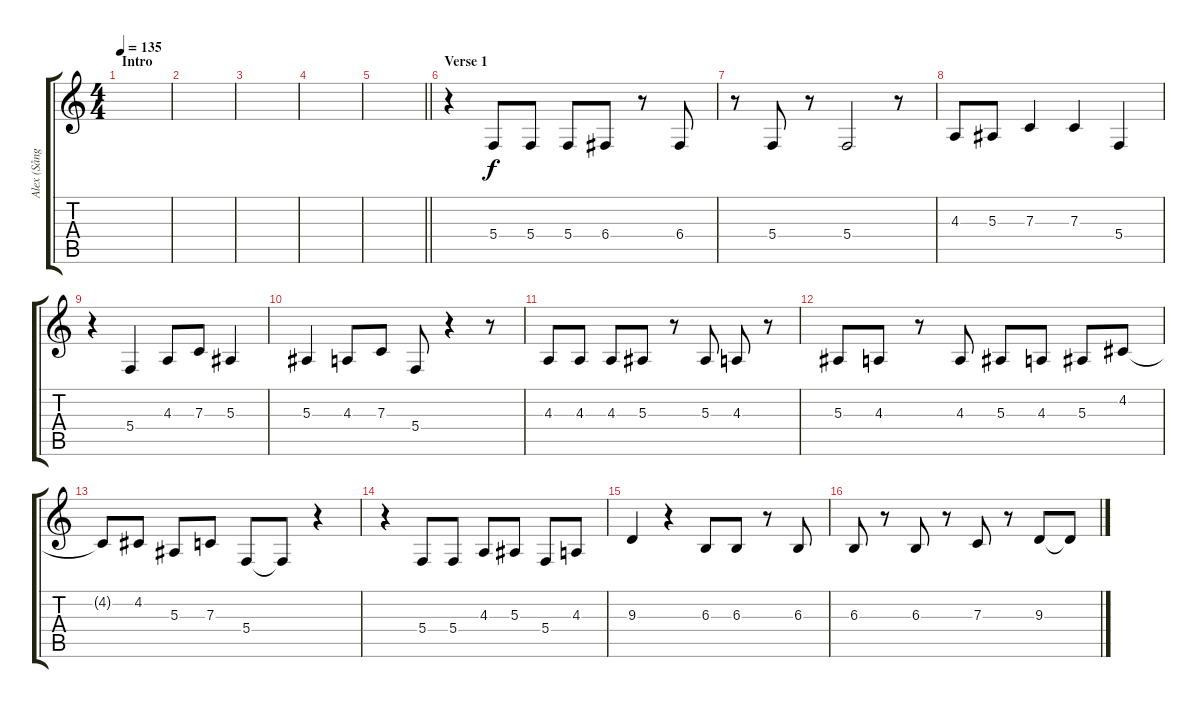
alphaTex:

\track ("Alex (Sång)" "Alex (Sång") {instrument tenorsax}
\staff {score tabs}
\tuning (D4 A3 F3 C3 G2 D2) {hide}
\ts (4 4)
\section ("" "Intro")
\tempo 135
\clef g2
\ks c
|
|
|
|
\barLineRight lightlight
|
\section ("" "Verse 1")
r.4 5.4.8 5.4.8 5.4.8 6.4.8 r.8 6.4.8 |
r.8 5.4.8 r.8 5.4.2 r.8 |
4.3.8 5.3.8 7.3.4 7.3.4 5.4.4 |
r.4 5.4.4 4.3.8 7.3.8 5.3.4 |
5.3.4 4.3.8 7.3.8 5.4.8 r.4 r.8 |
4.3.8 4.3.8 4.3.8 5.3.8 r.8 5.3.8 4.3.8 r.8 |
5.3.8 4.3.8 r.8 4.3.8 5.3.8 4.3.8 5.3.8 4.2.8 |
4.2{t}.8 4.2.8 5.3.8 7.3.8 5.4.8 5.4{t}.8 r.4 |
r.4 5.4.8 5.4.8 4.3.8 5.3.8 5.4.8 4.3.8 |
9.3.4 r.4 6.3.8 6.3.8 r.8 6.3.8 |
6.3.8 r.8 6.3.8 r.8 7.3.8 r.8 9.3.8 9.3{t}.8
